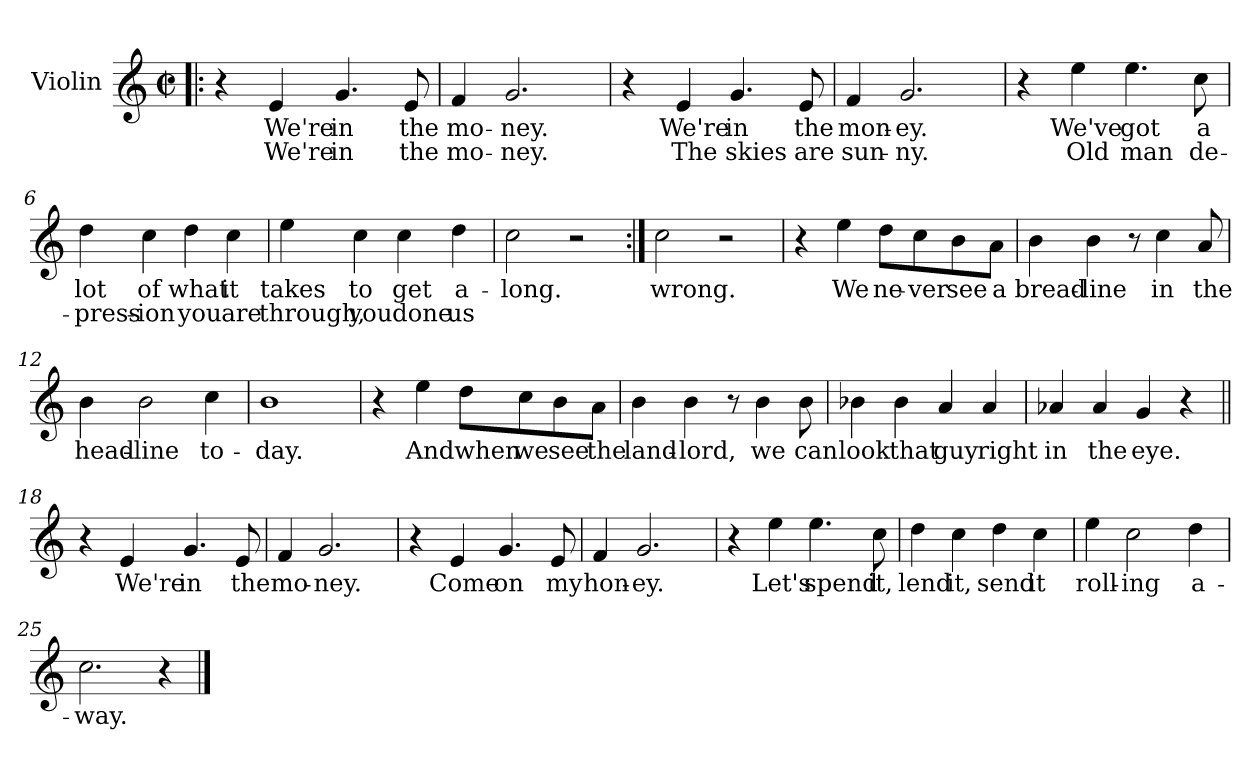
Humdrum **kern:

**kern	**text	**text
*part1	*part1	*part1
*staff1	*staff1	*staff1
*I"Violin	*	*
*I'Vln	*	*
*clefG2	*	*
*k[]	*	*
*C:	*	*
*M2/2	*	*
*met(c|)	*	*
=1!|:	=1!|:	=1!|:
4r	.	.
4e/	We're	We're
4.g/	in	in
8e/	the	the
=2	=2	=2
4f/	mo-	mo-
2.g/	-ney.	-ney.
=3	=3	=3
4r	.	.
4e/	We're	The
4.g/	in	skies
8e/	the	are
=4	=4	=4
4f/	mon-	sun-
2.g/	-ey.	-ny.
!!LO:LB:g=z
=5	=5	=5
4r	.	.
4ee\	We've	Old
4.ee\	got	man
8cc\	a	de-
=6	=6	=6
4dd\	lot	-press-
4cc\	of	-ion
4dd\	what	you
4cc\	it	are
=7	=7	=7
4ee\	takes	through,
4cc\	to	you
4cc\	get	done
4dd\	a-	us
=8	=8	=8
2cc\	-long.	.
2r	.	.
=9:|!	=9:|!	=9:|!
2cc\	wrong.	.
2r	.	.
!!LO:LB:g=z
=10	=10	=10
4r	.	.
4ee\	We	.
8dd\L	ne-	.
8cc\	-ver	.
8b\	see	.
8a\J	a	.
=11	=11	=11
4b\	bread-	.
4b\	-line	.
8r	.	.
4cc\	in	.
8a/	the	.
=12	=12	=12
4b\	head-	.
2b\	-line	.
4cc\	to-	.
=13	=13	=13
1b	-day.	.
!!LO:LB:g=z
=14	=14	=14
4r	.	.
4ee\	And	.
8dd\L	when	.
8cc\	we	.
8b\	see	.
8a\J	the	.
=15	=15	=15
4b\	land-	.
4b\	-lord,	.
8r	.	.
4b\	we	.
8b\	can	.
=16	=16	=16
4b-X\	look	.
4b-\	that	.
4a/	guy	.
4a/	right	.
=17	=17	=17
4a-X/	in	.
4a-/	the	.
4g/	eye.	.
4r	.	.
!!LO:LB:g=z
=18||	=18||	=18||
4r	.	.
4e/	We're	.
4.g/	in	.
8e/	the	.
=19	=19	=19
4f/	mo-	.
2.g/	-ney.	.
=20	=20	=20
4r	.	.
4e/	Come	.
4.g/	on	.
8e/	my	.
=21	=21	=21
4f/	hon-	.
2.g/	-ey.	.
!!LO:LB:g=z
=22	=22	=22
4r	.	.
4ee\	Let's	.
4.ee\	spend	.
8cc\	it,	.
=23	=23	=23
4dd\	lend	.
4cc\	it,	.
4dd\	send	.
4cc\	it	.
=24	=24	=24
4ee\	roll-	.
2cc\	ing	.
4dd\	a-	.
=25	=25	=25
2.cc\	-way.	.
4r	.	.
==	==	==
*-	*-	*-
